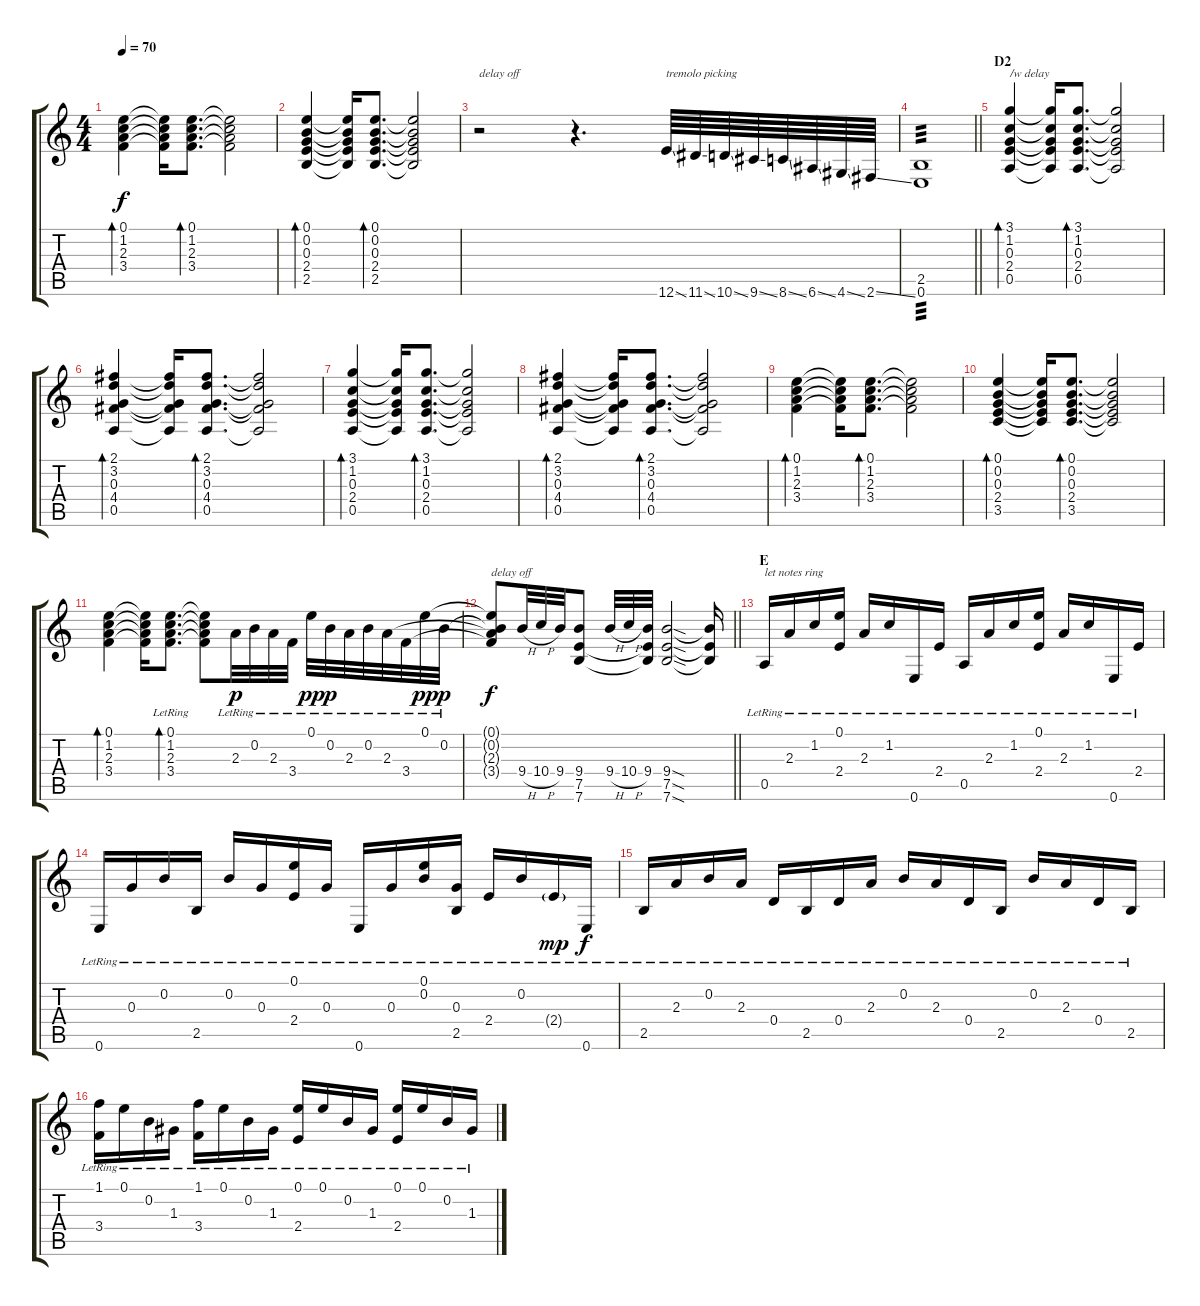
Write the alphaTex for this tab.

\track "" {instrument acousticguitarsteel}
\staff {score tabs}
\tuning (E4 B3 G3 D3 A2 E2) {hide}
\ts (4 4)
\tempo 70
\clef g2
\ks c
(0.1 1.2 2.3 3.4).4{bd 240 dy f} (0.1{t} 1.2{t} 2.3{t} 3.4{t}).16 (0.1 1.2 2.3 3.4).8{d bd 60} (0.1{t} 1.2{t} 2.3{t} 3.4{t}).2 |
(0.1 0.2 0.3 2.4 2.5).4{bd 240} (0.1{t} 0.2{t} 0.3{t} 2.4{t} 2.5{t}).16 (0.1 0.2 0.3 2.4 2.5).8{d bd 60} (0.1{t} 0.2{t} 0.3{t} 2.4{t} 2.5{t}).2 |
r.2{txt "delay off"} r.4{d} 12.6{ss}.64{txt "tremolo picking"} 11.6{ss}.64 10.6{ss}.64 9.6{ss}.64 8.6{ss}.64 6.6{ss}.64 4.6{ss}.64 2.6{ss}.64 |
\barLineRight lightlight
(2.5 0.6).1{tp 3 volume 3} |
\section ("" "D2")
(3.1 1.2 0.3 2.4 0.5).4{bd 240 txt "/w delay" volume 13} (3.1{t} 1.2{t} 0.3{t} 2.4{t} 0.5{t}).16 (3.1 1.2 0.3 2.4 0.5).8{d bd 60} (3.1{t} 1.2{t} 0.3{t} 2.4{t} 0.5{t}).2 |
(2.1 3.2 0.3 4.4 0.5).4{bd 240} (2.1{t} 3.2{t} 0.3{t} 4.4{t} 0.5{t}).16 (2.1 3.2 0.3 4.4 0.5).8{d bd 60} (2.1{t} 3.2{t} 0.3{t} 4.4{t} 0.5{t}).2 |
(3.1 1.2 0.3 2.4 0.5).4{bd 240} (3.1{t} 1.2{t} 0.3{t} 2.4{t} 0.5{t}).16 (3.1 1.2 0.3 2.4 0.5).8{d bd 60} (3.1{t} 1.2{t} 0.3{t} 2.4{t} 0.5{t}).2 |
(2.1 3.2 0.3 4.4 0.5).4{bd 240} (2.1{t} 3.2{t} 0.3{t} 4.4{t} 0.5{t}).16 (2.1 3.2 0.3 4.4 0.5).8{d bd 60} (2.1{t} 3.2{t} 0.3{t} 4.4{t} 0.5{t}).2 |
(0.1 1.2 2.3 3.4).4{bd 240} (0.1{t} 1.2{t} 2.3{t} 3.4{t}).16 (0.1 1.2 2.3 3.4).8{d bd 60} (0.1{t} 1.2{t} 2.3{t} 3.4{t}).2 |
(0.1 0.2 0.3 2.4 3.5).4{bd 240} (0.1{t} 0.2{t} 0.3{t} 2.4{t} 3.5{t}).16 (0.1 0.2 0.3 2.4 3.5).8{d bd 60} (0.1{t} 0.2{t} 0.3{t} 2.4{t} 3.5{t}).2 |
(0.1 1.2 2.3 3.4).4{bd 240} (0.1{t} 1.2{t} 2.3{t} 3.4{t}).16 (0.1{lr} 1.2{lr} 2.3{lr} 3.4{lr}).8{d bd 60} (0.1{t} 1.2{t} 2.3{t} 3.4{t}).8 2.3{lr}.32{dy p} 0.2{lr}.32 2.3{lr}.32 3.4{lr}.32 0.1{lr}.32{dy pp} 0.2{lr}.32{dy p} 2.3{lr}.32 0.2{lr}.32 2.3{lr}.32 3.4{lr}.32 0.1{lr}.32{dy pp} 0.2{lr}.32{dy p} |
\barLineRight lightlight
(0.1{t} 0.2{t} 2.3{t} 3.4{t}).8{txt "delay off" dy f} 9.4{h}.32 10.4{h}.32 9.4.32 (9.4 7.5 7.6).8 9.4{h}.32 10.4{h}.32 (9.4 7.5{t} 7.6{t}).32 (9.4{sod} 7.5{sod} 7.6{sod}).2 (9.4{t} 7.5{t} 7.6{t}).16 |
\section ("" "E")
0.5{lr}.16{txt "let notes ring"} 2.3{lr}.16 1.2{lr}.16 (0.1{lr} 2.4{lr}).16 2.3{lr}.16 1.2{lr}.16 0.6{lr}.16 2.4{lr}.16 0.5{lr}.16 2.3{lr}.16 1.2{lr}.16 (0.1{lr} 2.4{lr}).16 2.3{lr}.16 1.2{lr}.16 0.6{lr}.16 2.4{lr}.16 |
0.6{lr}.16 0.3{lr}.16 0.2{lr}.16 2.5{lr}.16 0.2{lr}.16 0.3{lr}.16 (0.1{lr} 2.4{lr}).16 0.3{lr}.16 0.6{lr}.16 0.3{lr}.16 (0.1{lr} 0.2{lr}).16 (0.3{lr} 2.5{lr}).16 2.4{lr}.16 0.2{lr}.16 2.4{g lr}.16{dy mp} 0.6{lr}.16{dy f} |
2.5{lr}.16 2.3{lr}.16 0.2{lr}.16 2.3{lr}.16 0.4{lr}.16 2.5{lr}.16 0.4{lr}.16 2.3{lr}.16 0.2{lr}.16 2.3{lr}.16 0.4{lr}.16 2.5{lr}.16 0.2{lr}.16 2.3{lr}.16 0.4{lr}.16 2.5{lr}.16 |
(1.1{lr} 3.4{lr}).16 0.1{lr}.16 0.2{lr}.16 1.3{lr}.16 (1.1{lr} 3.4{lr}).16 0.1{lr}.16 0.2{lr}.16 1.3{lr}.16 (0.1{lr} 2.4{lr}).16 0.1{lr}.16 0.2{lr}.16 1.3{lr}.16 (0.1{lr} 2.4{lr}).16 0.1{lr}.16 0.2{lr}.16 1.3{lr}.16
